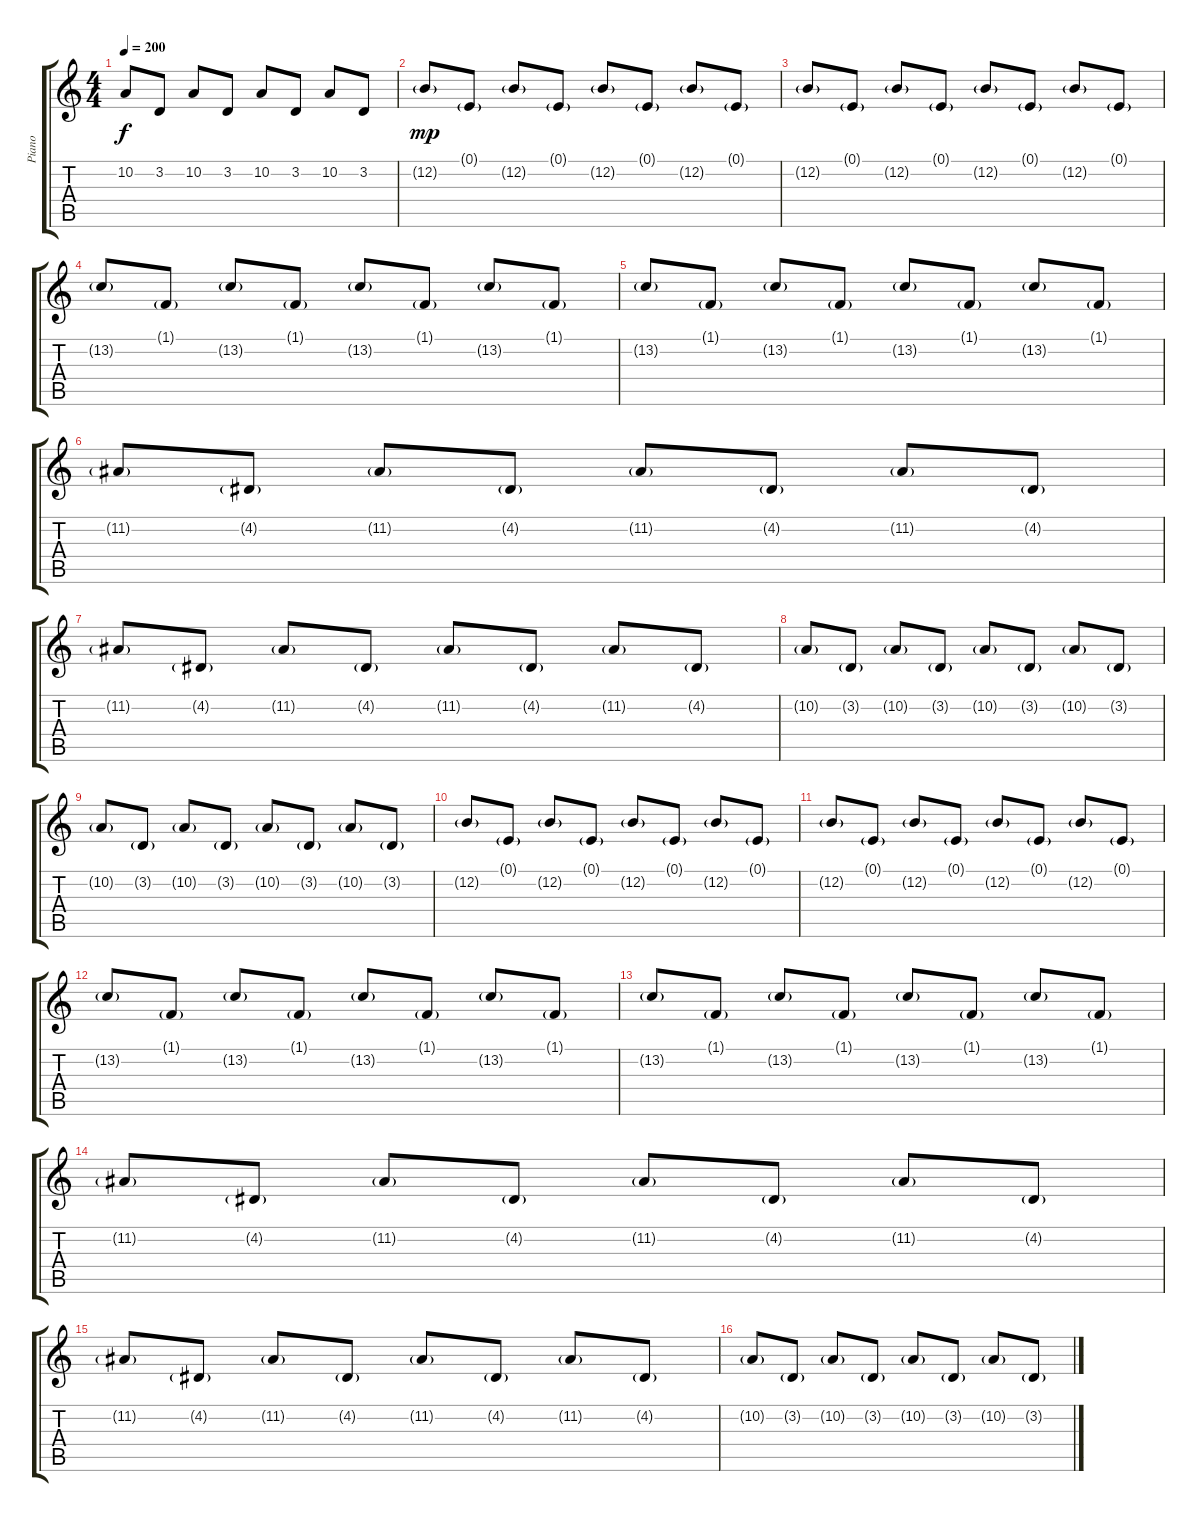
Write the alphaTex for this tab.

\track ("Piano" "Piano") {instrument electricgrandpiano}
\staff {score tabs}
\tuning (E4 B3 G3 D3 A2 E2) {hide}
\ts (4 4)
\tempo 200
\clef g2
\ks c
10.2.8{dy f} 3.2.8 10.2.8 3.2.8 10.2.8 3.2.8 10.2.8 3.2.8 |
12.2{g}.8{dy mp} 0.1{g}.8 12.2{g}.8 0.1{g}.8 12.2{g}.8 0.1{g}.8 12.2{g}.8 0.1{g}.8 |
12.2{g}.8 0.1{g}.8 12.2{g}.8 0.1{g}.8 12.2{g}.8 0.1{g}.8 12.2{g}.8 0.1{g}.8 |
13.2{g}.8 1.1{g}.8 13.2{g}.8 1.1{g}.8 13.2{g}.8 1.1{g}.8 13.2{g}.8 1.1{g}.8 |
13.2{g}.8 1.1{g}.8 13.2{g}.8 1.1{g}.8 13.2{g}.8 1.1{g}.8 13.2{g}.8 1.1{g}.8 |
11.2{g}.8 4.2{g}.8 11.2{g}.8 4.2{g}.8 11.2{g}.8 4.2{g}.8 11.2{g}.8 4.2{g}.8 |
11.2{g}.8 4.2{g}.8 11.2{g}.8 4.2{g}.8 11.2{g}.8 4.2{g}.8 11.2{g}.8 4.2{g}.8 |
10.2{g}.8 3.2{g}.8 10.2{g}.8 3.2{g}.8 10.2{g}.8 3.2{g}.8 10.2{g}.8 3.2{g}.8 |
10.2{g}.8 3.2{g}.8 10.2{g}.8 3.2{g}.8 10.2{g}.8 3.2{g}.8 10.2{g}.8 3.2{g}.8 |
12.2{g}.8 0.1{g}.8 12.2{g}.8 0.1{g}.8 12.2{g}.8 0.1{g}.8 12.2{g}.8 0.1{g}.8 |
12.2{g}.8 0.1{g}.8 12.2{g}.8 0.1{g}.8 12.2{g}.8 0.1{g}.8 12.2{g}.8 0.1{g}.8 |
13.2{g}.8 1.1{g}.8 13.2{g}.8 1.1{g}.8 13.2{g}.8 1.1{g}.8 13.2{g}.8 1.1{g}.8 |
13.2{g}.8 1.1{g}.8 13.2{g}.8 1.1{g}.8 13.2{g}.8 1.1{g}.8 13.2{g}.8 1.1{g}.8 |
11.2{g}.8 4.2{g}.8 11.2{g}.8 4.2{g}.8 11.2{g}.8 4.2{g}.8 11.2{g}.8 4.2{g}.8 |
11.2{g}.8 4.2{g}.8 11.2{g}.8 4.2{g}.8 11.2{g}.8 4.2{g}.8 11.2{g}.8 4.2{g}.8 |
10.2{g}.8 3.2{g}.8 10.2{g}.8 3.2{g}.8 10.2{g}.8 3.2{g}.8 10.2{g}.8 3.2{g}.8
